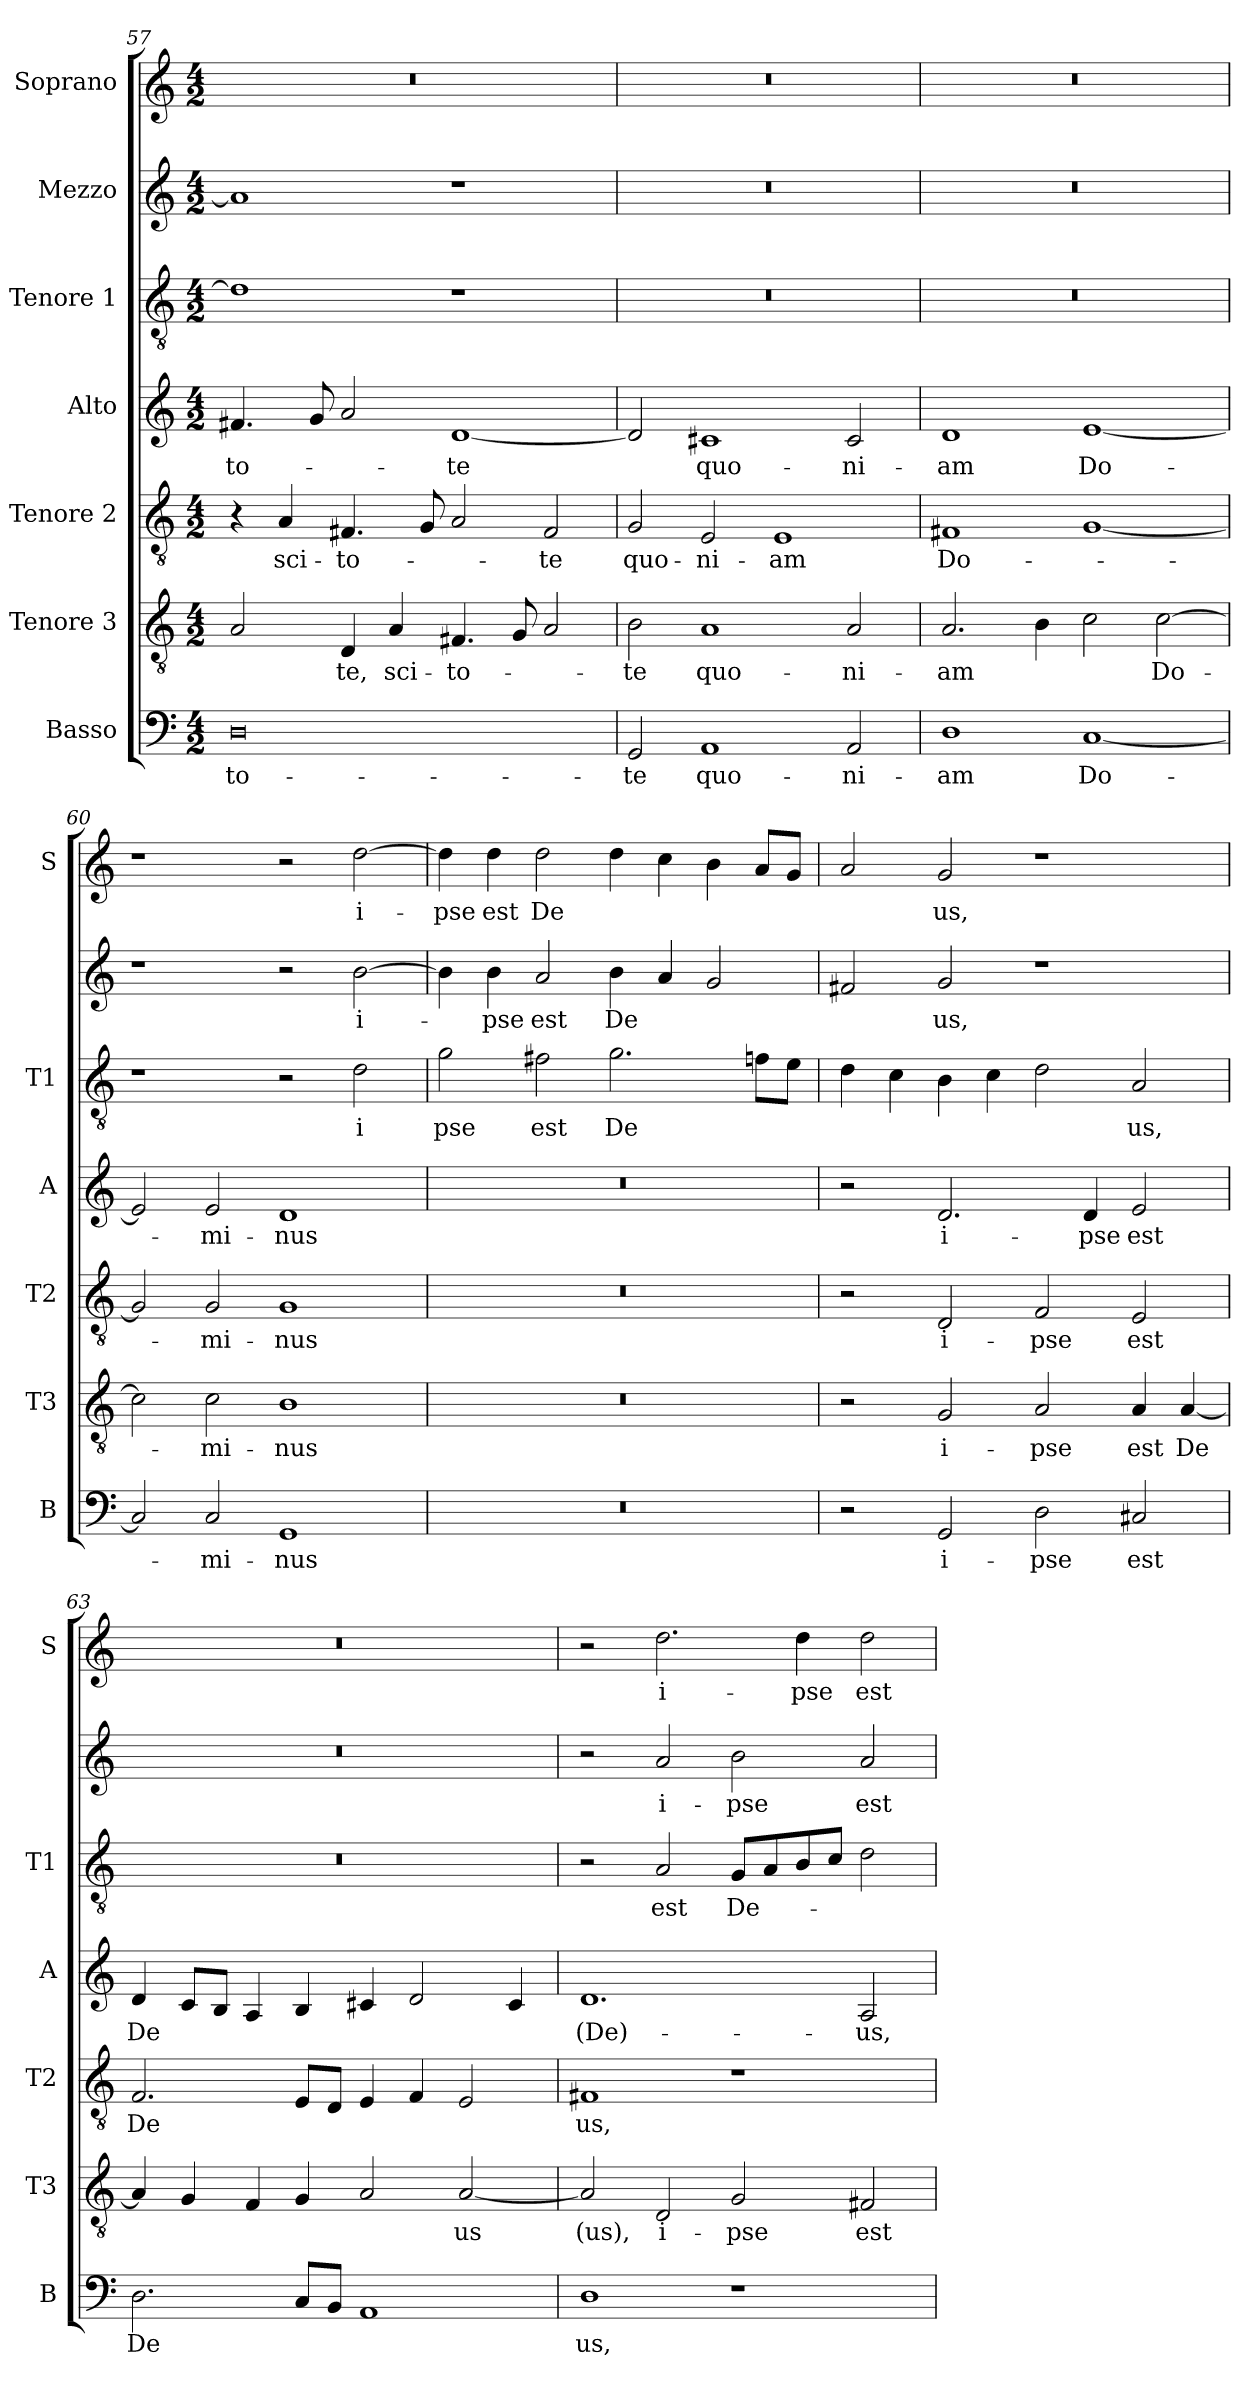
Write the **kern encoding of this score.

**kern	**text	**kern	**text	**kern	**text	**kern	**text	**kern	**text	**kern	**text	**kern	**text
*part7	*part7	*part6	*part6	*part5	*part5	*part4	*part4	*part3	*part3	*part2	*part2	*part1	*part1
*staff7	*staff7	*staff6	*staff6	*staff5	*staff5	*staff4	*staff4	*staff3	*staff3	*staff2	*staff2	*staff1	*staff1
*I"Basso	*	*I"Tenore 3	*	*I"Tenore 2	*	*I"Alto	*	*I"Tenore 1	*	*I"Mezzo	*	*I"Soprano	*
*I'B	*	*I'T3	*	*I'T2	*	*I'A	*	*I'T1	*	*	*	*I'S	*
*clefF4	*	*clefGv2	*	*clefGv2	*	*clefG2	*	*clefGv2	*	*clefG2	*	*clefG2	*
*k[]	*	*k[]	*	*k[]	*	*k[]	*	*k[]	*	*k[]	*	*k[]	*
*C:	*	*C:	*	*C:	*	*C:	*	*C:	*	*C:	*	*C:	*
*M4/2	*	*M4/2	*	*M4/2	*	*M4/2	*	*M4/2	*	*M4/2	*	*M4/2	*
=57	=57	=57	=57	=57	=57	=57	=57	=57	=57	=57	=57	=57	=57
0D	-to-	2A/	.	4r	.	4.f#X/	-to-	1d]	.	1a]	.	0r	.
.	.	.	.	4A/	sci-	.	.	.	.	.	.	.	.
.	.	.	.	.	.	8g/	.	.	.	.	.	.	.
.	.	4D/	-te,	4.F#X/	-to-	2a/	.	.	.	.	.	.	.
.	.	4A/	sci-	.	.	.	.	.	.	.	.	.	.
.	.	.	.	8G/	.	.	.	.	.	.	.	.	.
.	.	4.F#X/	-to-	2A/	.	[1d	-te	1r	.	1r	.	.	.
.	.	8G/	.	.	.	.	.	.	.	.	.	.	.
.	.	2A/	.	2F#/	-te	.	.	.	.	.	.	.	.
=58	=58	=58	=58	=58	=58	=58	=58	=58	=58	=58	=58	=58	=58
2GG/	-te	2B\	-te	2G/	quo-	2d/]	.	0r	.	0r	.	0r	.
1AA	quo-	1A	quo-	2E/	-ni-	1c#X	quo-	.	.	.	.	.	.
.	.	.	.	1E	-am	.	.	.	.	.	.	.	.
2AA/	-ni-	2A/	-ni-	.	.	2c#/	-ni-	.	.	.	.	.	.
!!LO:PB:g=z
=59	=59	=59	=59	=59	=59	=59	=59	=59	=59	=59	=59	=59	=59
1D	-am	2.A/	-am	1F#X	Do-	1d	-am	0r	.	0r	.	0r	.
.	.	4B\	.	.	.	.	.	.	.	.	.	.	.
[1C	Do-	2c\	.	[1G	.	[1e	Do-	.	.	.	.	.	.
.	.	[2c\	Do-	.	.	.	.	.	.	.	.	.	.
=60	=60	=60	=60	=60	=60	=60	=60	=60	=60	=60	=60	=60	=60
2C/]	.	2c\]	.	2G/]	.	2e/]	.	1r	.	1r	.	1r	.
2C/	-mi-	2c\	-mi-	2G/	-mi-	2e/	-mi-	.	.	.	.	.	.
1GG	-nus	1B	-nus	1G	-nus	1d	-nus	2r	.	2r	.	2r	.
.	.	.	.	.	.	.	.	2d\	i	[2b\	i-	[2dd\	i-
=61	=61	=61	=61	=61	=61	=61	=61	=61	=61	=61	=61	=61	=61
0r	.	0r	.	0r	.	0r	.	2g\	-pse	4b\]	.	4dd\]	-pse
.	.	.	.	.	.	.	.	.	.	4b\	-pse	4dd\	est
.	.	.	.	.	.	.	.	2f#X\	est	2a/	est	2dd\	De
.	.	.	.	.	.	.	.	2.g\	De	4b\	-De	4dd\	.
.	.	.	.	.	.	.	.	.	.	4a/	.	4cc\	.
.	.	.	.	.	.	.	.	.	.	2g/	.	4b\	.
.	.	.	.	.	.	.	.	8fn\L	.	.	.	8a/L	.
.	.	.	.	.	.	.	.	8e\J	.	.	.	8g/J	.
=62	=62	=62	=62	=62	=62	=62	=62	=62	=62	=62	=62	=62	=62
2r	.	2r	.	2r	.	2r	.	4d\	.	2f#X/	.	2a/	.
.	.	.	.	.	.	.	.	4c\	.	.	.	.	.
2GG/	i-	2G/	i-	2D/	i-	2.d/	i-	4B\	.	2g/	-us,	2g/	-us,
.	.	.	.	.	.	.	.	4c\	.	.	.	.	.
2D\	-pse	2A/	-pse	2F/	-pse	.	.	2d\	.	1r	.	1r	.
.	.	.	.	.	.	4d/	-pse	.	.	.	.	.	.
2C#X/	est	4A/	est	2E/	est	2e/	est	2A/	-us,	.	.	.	.
.	.	[4A/	De	.	.	.	.	.	.	.	.	.	.
=63	=63	=63	=63	=63	=63	=63	=63	=63	=63	=63	=63	=63	=63
2.D\	De	4A/]	.	2.F/	De	4d/	De	0r	.	0r	.	0r	.
.	.	4G/	.	.	.	8c/L	.	.	.	.	.	.	.
.	.	.	.	.	.	8B/J	.	.	.	.	.	.	.
.	.	4F/	.	.	.	4A/	.	.	.	.	.	.	.
8C/L	.	4G/	.	8E/L	.	4B/	.	.	.	.	.	.	.
8BB/J	.	.	.	8D/J	.	.	.	.	.	.	.	.	.
1AA	.	2A/	.	4E/	.	4c#X/	.	.	.	.	.	.	.
.	.	.	.	4F/	.	2d/	.	.	.	.	.	.	.
.	.	[2A/	us	2E/	.	.	.	.	.	.	.	.	.
.	.	.	.	.	.	4c#/	.	.	.	.	.	.	.
!!LO:LB:g=z
=64	=64	=64	=64	=64	=64	=64	=64	=64	=64	=64	=64	=64	=64
1D	us,	2A/]	(us),	1F#X	us,	1.d	(De)-	2r	.	2r	.	2r	.
.	.	2D/	i-	.	.	.	.	2A/	est	2a/	i-	2.dd\	i-
1r	.	2G/	-pse	1r	.	.	.	8G/L	De-	2b\	-pse	.	.
.	.	.	.	.	.	.	.	8A/	.	.	.	.	.
.	.	.	.	.	.	.	.	8B/	.	.	.	4dd\	-pse
.	.	.	.	.	.	.	.	8c/J	.	.	.	.	.
.	.	2F#X/	est	.	.	2A/	-us,	2d\	.	2a/	est	2dd\	est
=	=	=	=	=	=	=	=	=	=	=	=	=	=
*-	*-	*-	*-	*-	*-	*-	*-	*-	*-	*-	*-	*-	*-
